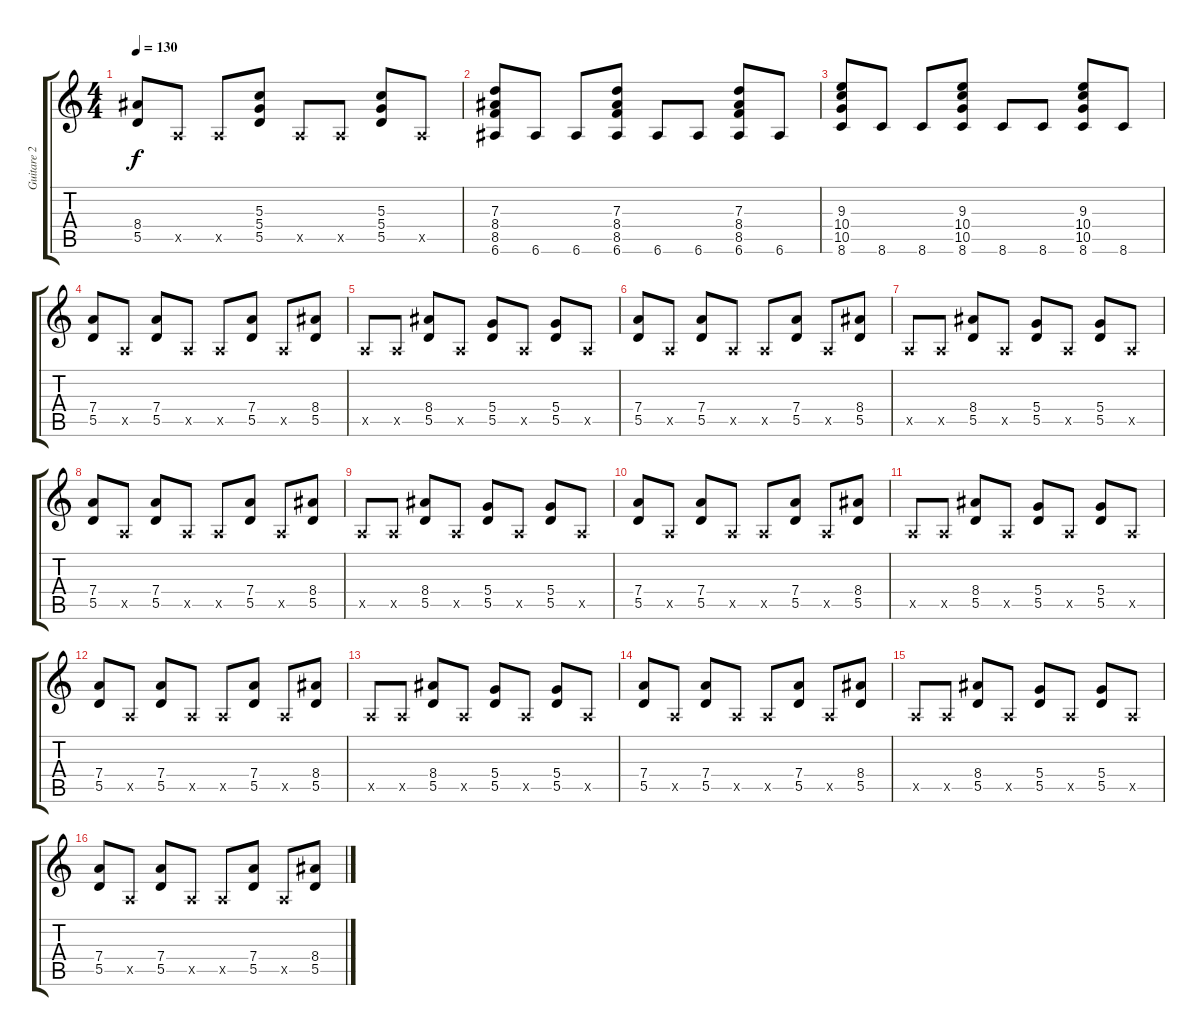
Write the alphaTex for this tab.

\track ("Guitare 2" "Guitare 2") {instrument overdrivenguitar}
\staff {score tabs}
\tuning (E4 B3 G3 D3 A2 E2) {hide}
\ts (4 4)
\tempo 130
\clef g2
\ks c
(8.4 5.5).8{dy f} 0.5{x}.8 0.5{x}.8 (5.3 5.4 5.5).8 0.5{x}.8 0.5{x}.8 (5.3 5.4 5.5).8 0.5{x}.8 |
(7.3 8.4 8.5 6.6).8 6.6.8 6.6.8 (7.3 8.4 8.5 6.6).8 6.6.8 6.6.8 (7.3 8.4 8.5 6.6).8 6.6.8 |
(9.3 10.4 10.5 8.6).8 8.6.8 8.6.8 (9.3 10.4 10.5 8.6).8 8.6.8 8.6.8 (9.3 10.4 10.5 8.6).8 8.6.8 |
(7.4 5.5).8 0.5{x}.8 (7.4 5.5).8 0.5{x}.8 0.5{x}.8 (7.4 5.5).8 0.5{x}.8 (8.4 5.5).8 |
0.5{x}.8 0.5{x}.8 (8.4 5.5).8 0.5{x}.8 (5.4 5.5).8 0.5{x}.8 (5.4 5.5).8 0.5{x}.8 |
(7.4 5.5).8 0.5{x}.8 (7.4 5.5).8 0.5{x}.8 0.5{x}.8 (7.4 5.5).8 0.5{x}.8 (8.4 5.5).8 |
0.5{x}.8 0.5{x}.8 (8.4 5.5).8 0.5{x}.8 (5.4 5.5).8 0.5{x}.8 (5.4 5.5).8 0.5{x}.8 |
(7.4 5.5).8 0.5{x}.8 (7.4 5.5).8 0.5{x}.8 0.5{x}.8 (7.4 5.5).8 0.5{x}.8 (8.4 5.5).8 |
0.5{x}.8 0.5{x}.8 (8.4 5.5).8 0.5{x}.8 (5.4 5.5).8 0.5{x}.8 (5.4 5.5).8 0.5{x}.8 |
(7.4 5.5).8 0.5{x}.8 (7.4 5.5).8 0.5{x}.8 0.5{x}.8 (7.4 5.5).8 0.5{x}.8 (8.4 5.5).8 |
0.5{x}.8 0.5{x}.8 (8.4 5.5).8 0.5{x}.8 (5.4 5.5).8 0.5{x}.8 (5.4 5.5).8 0.5{x}.8 |
(7.4 5.5).8 0.5{x}.8 (7.4 5.5).8 0.5{x}.8 0.5{x}.8 (7.4 5.5).8 0.5{x}.8 (8.4 5.5).8 |
0.5{x}.8 0.5{x}.8 (8.4 5.5).8 0.5{x}.8 (5.4 5.5).8 0.5{x}.8 (5.4 5.5).8 0.5{x}.8 |
(7.4 5.5).8 0.5{x}.8 (7.4 5.5).8 0.5{x}.8 0.5{x}.8 (7.4 5.5).8 0.5{x}.8 (8.4 5.5).8 |
0.5{x}.8 0.5{x}.8 (8.4 5.5).8 0.5{x}.8 (5.4 5.5).8 0.5{x}.8 (5.4 5.5).8 0.5{x}.8 |
(7.4 5.5).8 0.5{x}.8 (7.4 5.5).8 0.5{x}.8 0.5{x}.8 (7.4 5.5).8 0.5{x}.8 (8.4 5.5).8
